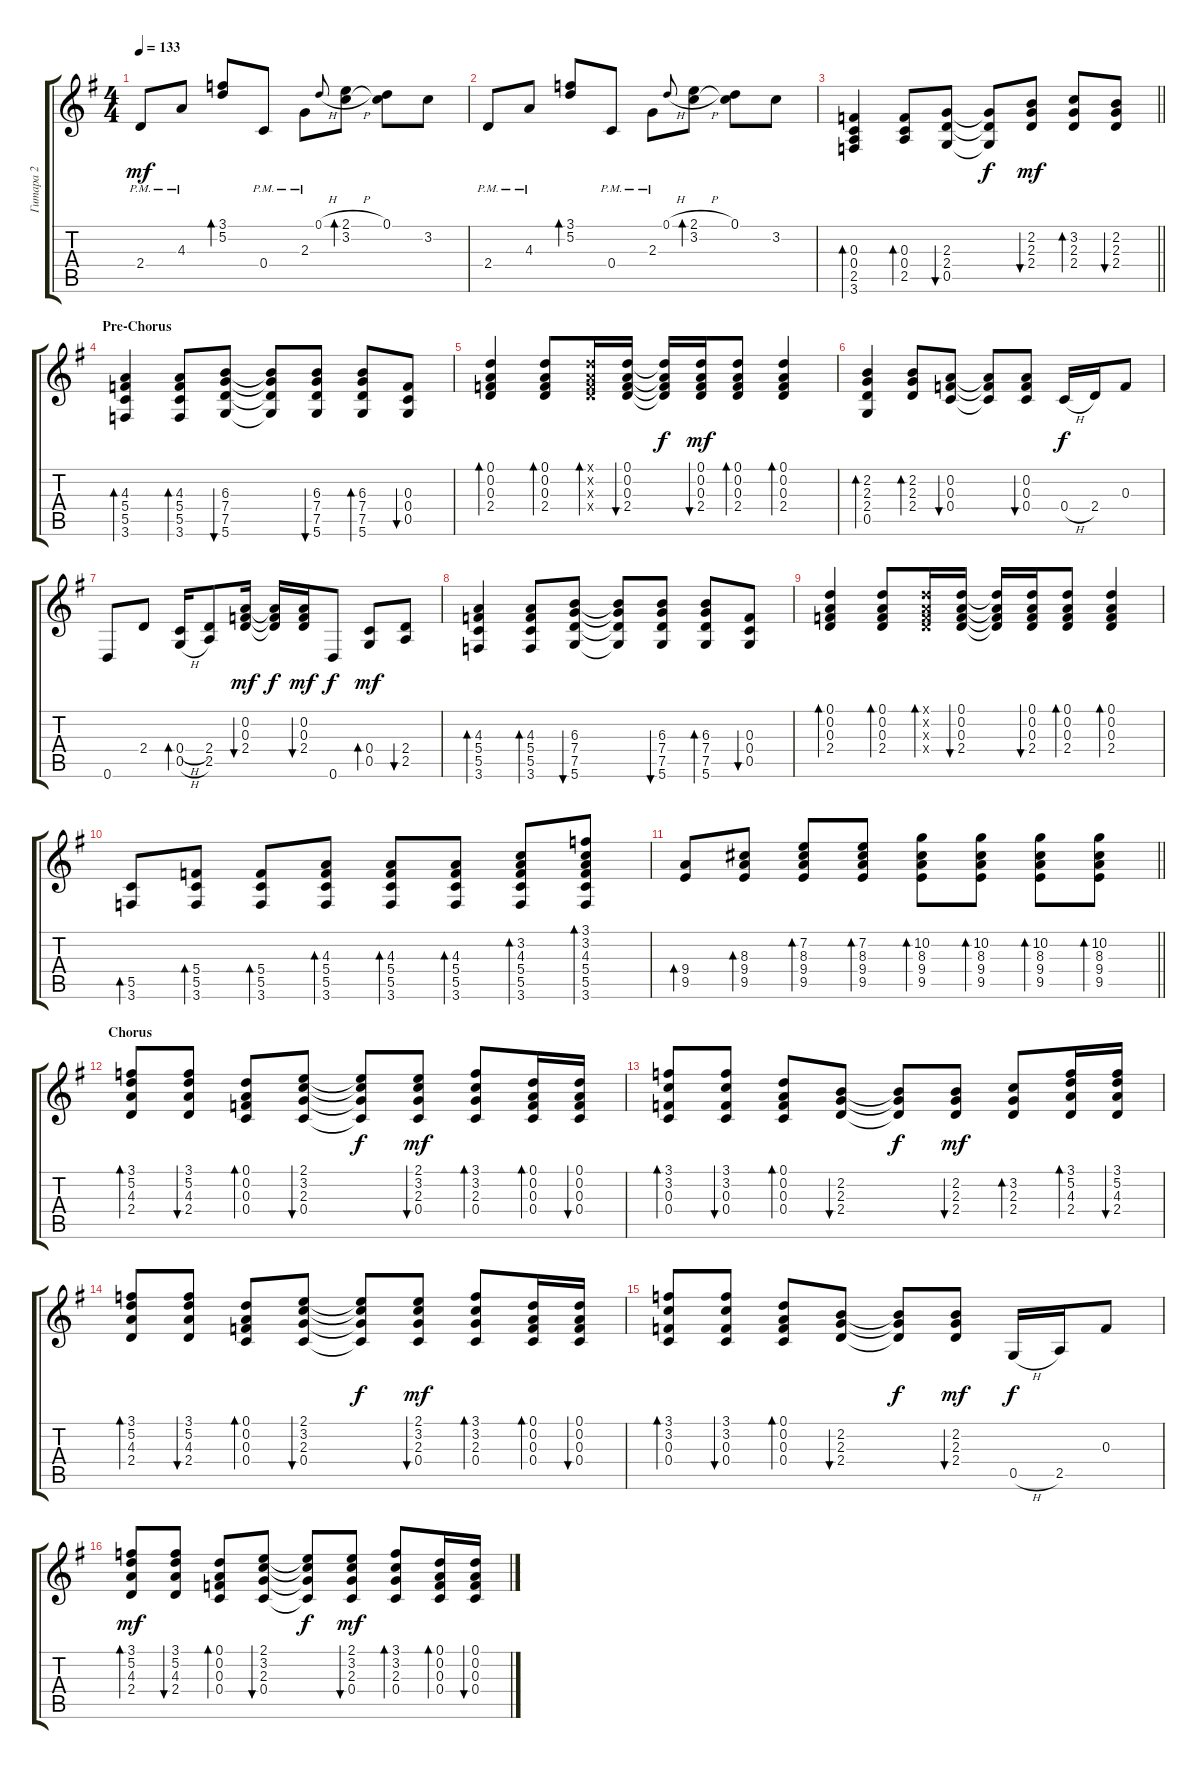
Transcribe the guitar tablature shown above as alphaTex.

\track ("Гитара 2" "Гитара 2") {instrument distortionguitar}
\staff {score tabs}
\tuning (D4 A3 F3 C3 G2 D2) {hide}
\ts (4 4)
\tempo 133
\clef g2
\ks eminor
2.4{pm}.8{dy mf} 4.3{pm}.8 (3.1 5.2).8{bd 60} 0.4{pm}.8 2.3{pm}.8 0.1{h}.8{gr onbeat} (2.1{h} 3.2).8{bd 60} (0.1 3.2{t}).8 3.2.8 |
2.4{pm}.8 4.3{pm}.8 (3.1 5.2).8{bd 60} 0.4{pm}.8 2.3{pm}.8 0.1{h}.8{gr onbeat} (2.1{h} 3.2).8{bd 60} (0.1 3.2{t}).8 3.2.8 |
\barLineRight lightlight
(0.3 0.4 2.5 3.6).4{bd 60} (0.3 0.4 2.5).8{bd 60} (2.3 2.4 0.5).8{bu 60} (2.3{t} 2.4{t} 0.5{t}).8{dy f} (2.2 2.3 2.4).8{bu 60 dy mf} (3.2 2.3 2.4).8{bd 60} (2.2 2.3 2.4).8{bu 30} |
\section ("" "Pre-Chorus")
(4.3 5.4 5.5 3.6).4{bd 60} (4.3 5.4 5.5 3.6).8{bd 60} (6.3 7.4 7.5 5.6).8{bu 60} (6.3{t} 7.4{t} 7.5{t} 5.6{t}).8 (6.3 7.4 7.5 5.6).8{bu 60} (6.3 7.4 7.5 5.6).8{bd 60} (0.3 0.4 0.5).8{bu 60} |
(0.1 0.2 0.3 2.4).4{bd 60} (0.1 0.2 0.3 2.4).8{bd 60} (0.1{x} 0.2{x} 0.3{x} 2.4{x}).16{bd 60} (0.1 0.2 0.3 2.4).16{bu 60} (0.1{t} 0.2{t} 0.3{t} 2.4{t}).16{dy f} (0.1 0.2 0.3 2.4).16{bu 60 dy mf} (0.1 0.2 0.3 2.4).8{bd 60} (0.1 0.2 0.3 2.4).4{bd 60} |
(2.2 2.3 2.4 0.5).4{bd 60} (2.2 2.3 2.4).8{bd 60} (0.2 0.3 0.4).8{bu 60} (0.2{t} 0.3{t} 0.4{t}).8 (0.2 0.3 0.4).8{bu 60} 0.4{h}.16{dy f} 2.4.16 0.3.8 |
0.6.8 2.4.8 (0.4{h} 0.5{h}).16{bd 60} (2.4 2.5).8 (0.2 0.3 2.4).16{bu 60 dy mf} (0.2{t} 0.3{t} 2.4{t}).16{dy f} (0.2 0.3 2.4).16{bu 60 dy mf} 0.6.8{dy f} (0.4 0.5).8{bd 60 dy mf} (2.4 2.5).8{bu 60} |
(4.3 5.4 5.5 3.6).4{bd 60} (4.3 5.4 5.5 3.6).8{bd 60} (6.3 7.4 7.5 5.6).8{bu 60} (6.3{t} 7.4{t} 7.5{t} 5.6{t}).8 (6.3 7.4 7.5 5.6).8{bu 60} (6.3 7.4 7.5 5.6).8{bd 60} (0.3 0.4 0.5).8{bu 60} |
(0.1 0.2 0.3 2.4).4{bd 60} (0.1 0.2 0.3 2.4).8{bd 60} (0.1{x} 0.2{x} 0.3{x} 2.4{x}).16{bd 60} (0.1 0.2 0.3 2.4).16{bu 60} (0.1{t} 0.2{t} 0.3{t} 2.4{t}).16 (0.1 0.2 0.3 2.4).16{bu 60} (0.1 0.2 0.3 2.4).8{bd 60} (0.1 0.2 0.3 2.4).4{bd 60} |
(5.5 3.6).8{bd 60} (5.4 5.5 3.6).8{bd 60} (5.4 5.5 3.6).8{bd 60} (4.3 5.4 5.5 3.6).8{bd 60} (4.3 5.4 5.5 3.6).8{bd 60} (4.3 5.4 5.5 3.6).8{bd 60} (3.2 4.3 5.4 5.5 3.6).8{bd 60} (3.1 3.2 4.3 5.4 5.5 3.6).8{bd 60} |
\barLineRight lightlight
(9.4 9.5).8{bd 60} (8.3 9.4 9.5).8{bd 60} (7.2 8.3 9.4 9.5).8{bd 60} (7.2 8.3 9.4 9.5).8{bd 60} (10.2 8.3 9.4 9.5).8{bd 60} (10.2 8.3 9.4 9.5).8{bd 60} (10.2 8.3 9.4 9.5).8{bd 60} (10.2 8.3 9.4 9.5).8{bd 60} |
\section ("" "Chorus")
(3.1 5.2 4.3 2.4).8{bd 60} (3.1 5.2 4.3 2.4).8{bu 60} (0.1 0.2 0.3 0.4).8{bd 60} (2.1 3.2 2.3 0.4).8{bu 60} (2.1{t} 3.2{t} 2.3{t} 0.4{t}).8{dy f} (2.1 3.2 2.3 0.4).8{bu 60 dy mf} (3.1 3.2 2.3 0.4).8{bd 60} (0.1 0.2 0.3 0.4).16{bd 60} (0.1 0.2 0.3 0.4).16{bu 60} |
(3.1 3.2 0.3 0.4).8{bd 60} (3.1 3.2 0.3 0.4).8{bu 60} (0.1 0.2 0.3 0.4).8{bd 60} (2.2 2.3 2.4).8{bu 60} (2.2{t} 2.3{t} 2.4{t}).8{dy f} (2.2 2.3 2.4).8{bu 60 dy mf} (3.2 2.3 2.4).8{bd 60} (3.1 5.2 4.3 2.4).16{bd 60} (3.1 5.2 4.3 2.4).16{bu 60} |
(3.1 5.2 4.3 2.4).8{bd 60} (3.1 5.2 4.3 2.4).8{bu 60} (0.1 0.2 0.3 0.4).8{bd 60} (2.1 3.2 2.3 0.4).8{bu 60} (2.1{t} 3.2{t} 2.3{t} 0.4{t}).8{dy f} (2.1 3.2 2.3 0.4).8{bu 60 dy mf} (3.1 3.2 2.3 0.4).8{bd 60} (0.1 0.2 0.3 0.4).16{bd 60} (0.1 0.2 0.3 0.4).16{bu 60} |
(3.1 3.2 0.3 0.4).8{bd 60} (3.1 3.2 0.3 0.4).8{bu 60} (0.1 0.2 0.3 0.4).8{bd 60} (2.2 2.3 2.4).8{bu 60} (2.2{t} 2.3{t} 2.4{t}).8{dy f} (2.2 2.3 2.4).8{bu 60 dy mf} 0.5{h}.16{dy f} 2.5.16 0.3.8 |
(3.1 5.2 4.3 2.4).8{bd 60 dy mf} (3.1 5.2 4.3 2.4).8{bu 60} (0.1 0.2 0.3 0.4).8{bd 60} (2.1 3.2 2.3 0.4).8{bu 60} (2.1{t} 3.2{t} 2.3{t} 0.4{t}).8{dy f} (2.1 3.2 2.3 0.4).8{bu 60 dy mf} (3.1 3.2 2.3 0.4).8{bd 60} (0.1 0.2 0.3 0.4).16{bd 60} (0.1 0.2 0.3 0.4).16{bu 60}
